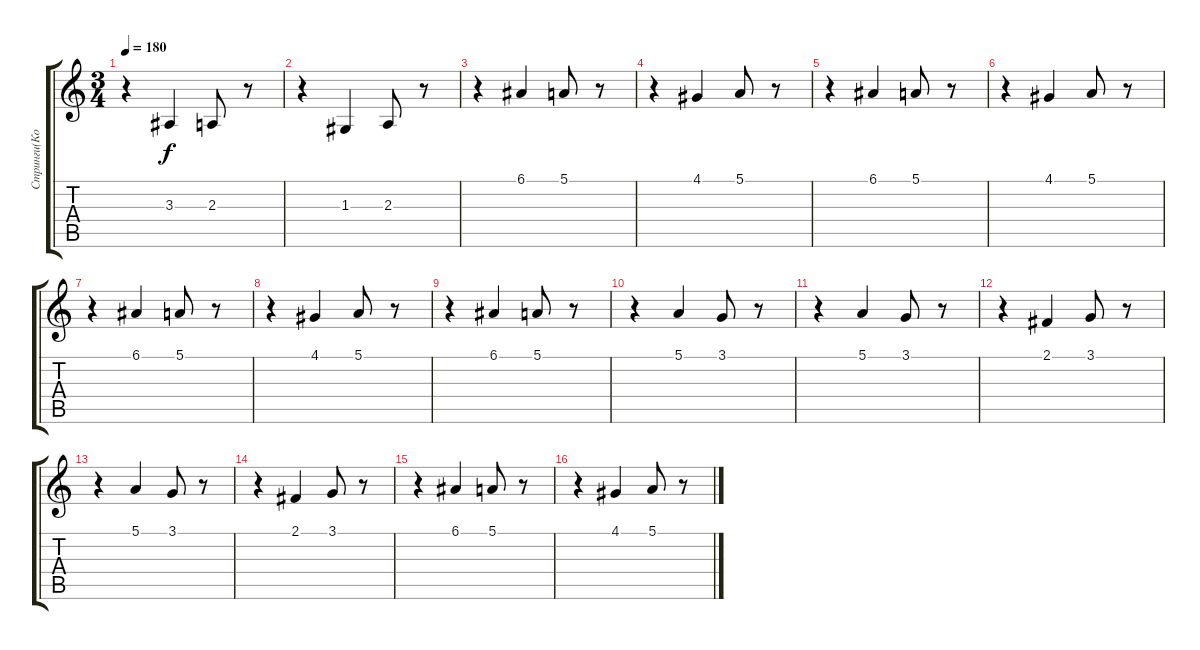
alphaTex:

\track ("Стринги(Козлов)" "Стринги(Ко") {instrument tremolostrings}
\staff {score tabs}
\tuning (E4 B3 G3 D3 A2 E2) {hide}
\ts (3 4)
\tempo 180
\clef g2
\ks c
r.4{dy f} 3.3.4 2.3.8 r.8 |
r.4 1.3.4 2.3.8 r.8 |
r.4 6.1.4 5.1.8 r.8 |
r.4 4.1.4 5.1.8 r.8 |
r.4 6.1.4 5.1.8 r.8 |
r.4 4.1.4 5.1.8 r.8 |
r.4 6.1.4 5.1.8 r.8 |
r.4 4.1.4 5.1.8 r.8 |
r.4 6.1.4 5.1.8 r.8 |
r.4 5.1.4 3.1.8 r.8 |
r.4 5.1.4 3.1.8 r.8 |
r.4 2.1.4 3.1.8 r.8 |
r.4 5.1.4 3.1.8 r.8 |
r.4 2.1.4 3.1.8 r.8 |
r.4 6.1.4 5.1.8 r.8 |
r.4 4.1.4 5.1.8 r.8
